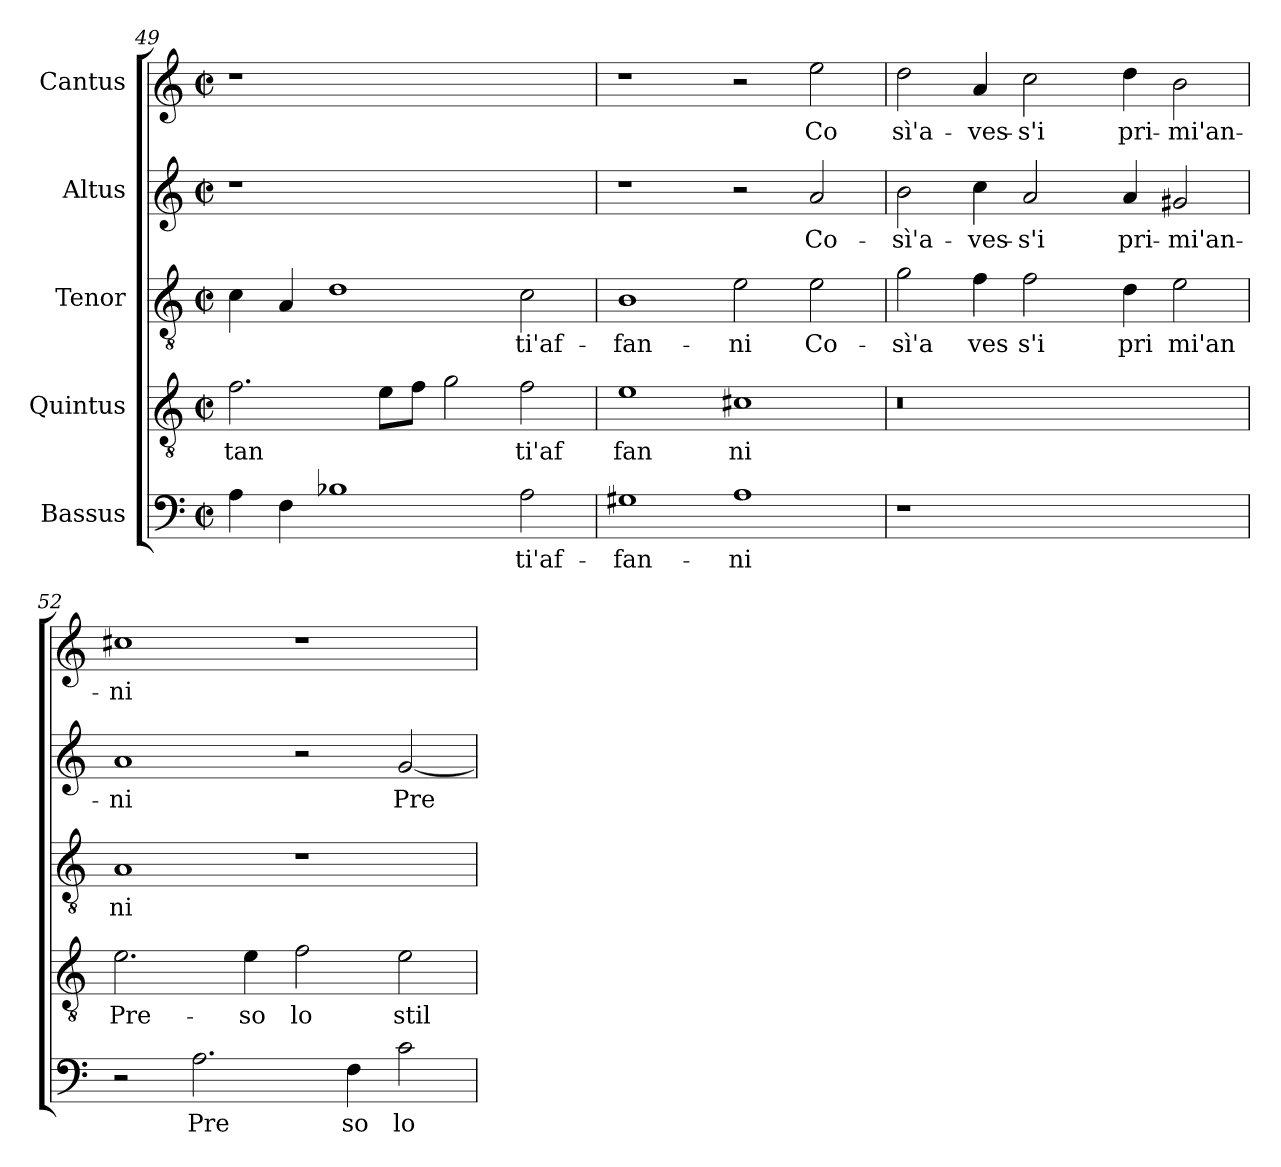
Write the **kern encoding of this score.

**kern	**text	**kern	**text	**kern	**text	**kern	**text	**kern	**text
*part5	*part5	*part4	*part4	*part3	*part3	*part2	*part2	*part1	*part1
*staff5	*staff5	*staff4	*staff4	*staff3	*staff3	*staff2	*staff2	*staff1	*staff1
*I"Bassus	*	*I"Quintus	*	*I"Tenor	*	*I"Altus	*	*I"Cantus	*
*clefF4	*	*clefGv2	*	*clefGv2	*	*clefG2	*	*clefG2	*
*k[]	*	*k[]	*	*k[]	*	*k[]	*	*k[]	*
*C:	*	*C:	*	*C:	*	*C:	*	*C:	*
*M2/2	*	*M2/2	*	*M2/2	*	*M2/2	*	*M2/2	*
*met(c|)	*	*met(c|)	*	*met(c|)	*	*met(c|)	*	*met(c|)	*
=49	=49	=49	=49	=49	=49	=49	=49	=49	=49
!	!LO:LY:b:cj	!	!LO:LY:b:cj	!	!LO:LY:b:cj	!	!	!	!
4A\	--	2.f\	tan	4c\	--	1r	.	1r	.
!	!LO:LY:b:cj	!	!	!	!LO:LY:b:cj	!	!	!	!
4F\	--	.	.	4A/	--	.	.	.	.
!	!LO:LY:b:cj	!	!	!	!LO:LY:b:cj	!	!	!	!
1B-	--	.	.	1d	--	.	.	.	.
!	!	!	!LO:LY:b:cj	!	!	!	!	!	!
.	.	8e\L	.	.	.	.	.	.	.
!	!	!	!LO:LY:b:cj	!	!	!	!	!	!
.	.	8f\J	.	.	.	.	.	.	.
!	!	!	!LO:LY:b:cj	!	!	!	!	!	!
.	.	2g\	.	.	.	1ryy	.	1ryy	.
!	!LO:LY:b:cj	!	!LO:LY:b:cj	!	!LO:LY:b:cj	!	!	!	!
2A\	-ti'af-	2f\	ti'af	2c\	-ti'af-	.	.	.	.
=50	=50	=50	=50	=50	=50	=50	=50	=50	=50
!	!LO:LY:b:cj	!	!LO:LY:b:cj	!	!LO:LY:b:cj	!	!	!	!
1G#X	-fan-	1e	fan	1B	-fan-	1r	.	1r	.
!	!LO:LY:b:cj	!	!LO:LY:b:cj	!	!LO:LY:b:cj	!	!	!	!
1A	-ni	1c#X	ni	2e\	-ni	2r	.	2r	.
!	!	!	!	!	!LO:LY:b:cj	!	!LO:LY:b:cj	!	!LO:LY:b:cj
.	.	.	.	2e\	Co-	2a/	Co-	2ee\	Co
!!LO:LB:g=z
=51	=51	=51	=51	=51	=51	=51	=51	=51	=51
!	!	!	!	!	!LO:LY:b:cj	!	!LO:LY:b:cj	!	!LO:LY:b:cj
1r	.	0r	.	2g\	-sì'a	2b\	-sì'a-	2dd\	sì'a-
!	!	!	!	!	!LO:LY:b:cj	!	!LO:LY:b:cj	!	!LO:LY:b:cj
.	.	.	.	4f\	ves	4cc\	-ves-	4a/	-ves-
!	!	!	!	!	!LO:LY:b:cj	!	!LO:LY:b:cj	!	!LO:LY:b:cj
.	.	.	.	2f\	s'i	2a/	-s'i	2cc\	-s'i
1ryy	.	.	.	.	.	.	.	.	.
!	!	!	!	!	!LO:LY:b:cj	!	!LO:LY:b:cj	!	!LO:LY:b:cj
.	.	.	.	4d\	pri	4a/	pri-	4dd\	pri-
!	!	!	!	!	!LO:LY:b:cj	!	!LO:LY:b:cj	!	!LO:LY:b:cj
.	.	.	.	2e\	mi'an	2g#X/	-mi'an-	2b\	-mi'an-
=52	=52	=52	=52	=52	=52	=52	=52	=52	=52
!	!	!	!LO:LY:b:cj	!	!LO:LY:b:cj	!	!LO:LY:b:cj	!	!LO:LY:b:cj
2r	.	2.e\	Pre-	1A	ni	1a	-ni	1cc#X	-ni
!	!LO:LY:b:cj	!	!	!	!	!	!	!	!
2.A\	Pre	.	.	.	.	.	.	.	.
!	!	!	!LO:LY:b:cj	!	!	!	!	!	!
.	.	4e\	-so	.	.	.	.	.	.
!	!	!	!LO:LY:b:cj	!	!	!	!	!	!
.	.	2f\	lo	1r	.	2r	.	1r	.
!	!LO:LY:b:cj	!	!	!	!	!	!	!	!
4F\	so	.	.	.	.	.	.	.	.
!	!LO:LY:b:cj	!	!LO:LY:b:cj	!	!	!	!LO:LY:b:cj	!	!
2c\	lo	2e\	stil	.	.	[<2g/	Pre-	.	.
=	=	=	=	=	=	=	=	=	=
*-	*-	*-	*-	*-	*-	*-	*-	*-	*-
